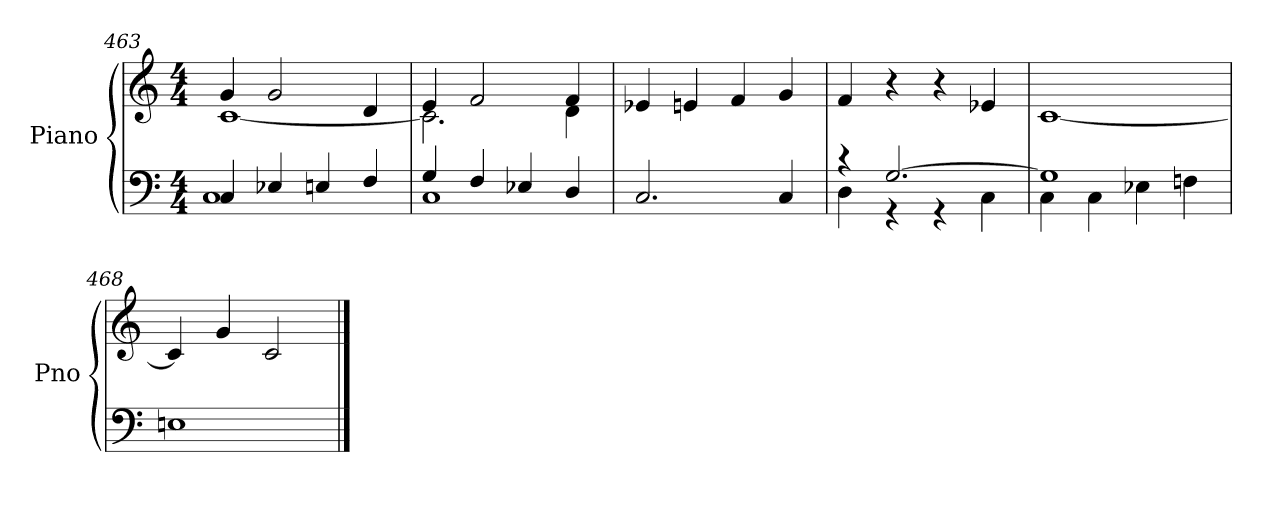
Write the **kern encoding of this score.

**kern	**kern
*part1	*part1
*staff2	*staff1
*I"Piano	*
*I'Pno	*
!!LO:PB:g=z
*clefF4	*clefG2
*k[]	*k[]
*M4/4	*M4/4
=463	=463
*^	*^
4C/	1C	4g/	[1c
4E-X/	.	2g/	.
4En/	.	.	.
4F/	.	4d/	.
=464	=464	=464	=464
4G/	1C	4e/	2.c\]
4F/	.	2f/	.
4E-X/	.	.	.
4D/	.	4f/	4d\
*v	*v	*	*
*	*v	*v
=465	=465
2.C/	4e-X/
.	4en/
.	4f/
4C/	4g/
=466	=466
*^	*
4rc	4D\	4f/
[2.G/	4rGG	4r
.	4rGG	4r
.	4C\	4e-X/
=467	=467	=467
1G]	4C\	[1c
.	4C\	.
.	4E-X\	.
.	4Fn\	.
*v	*v	*
=468	=468
1En	4c/]
.	4g/
.	2c/
==	==
*-	*-
